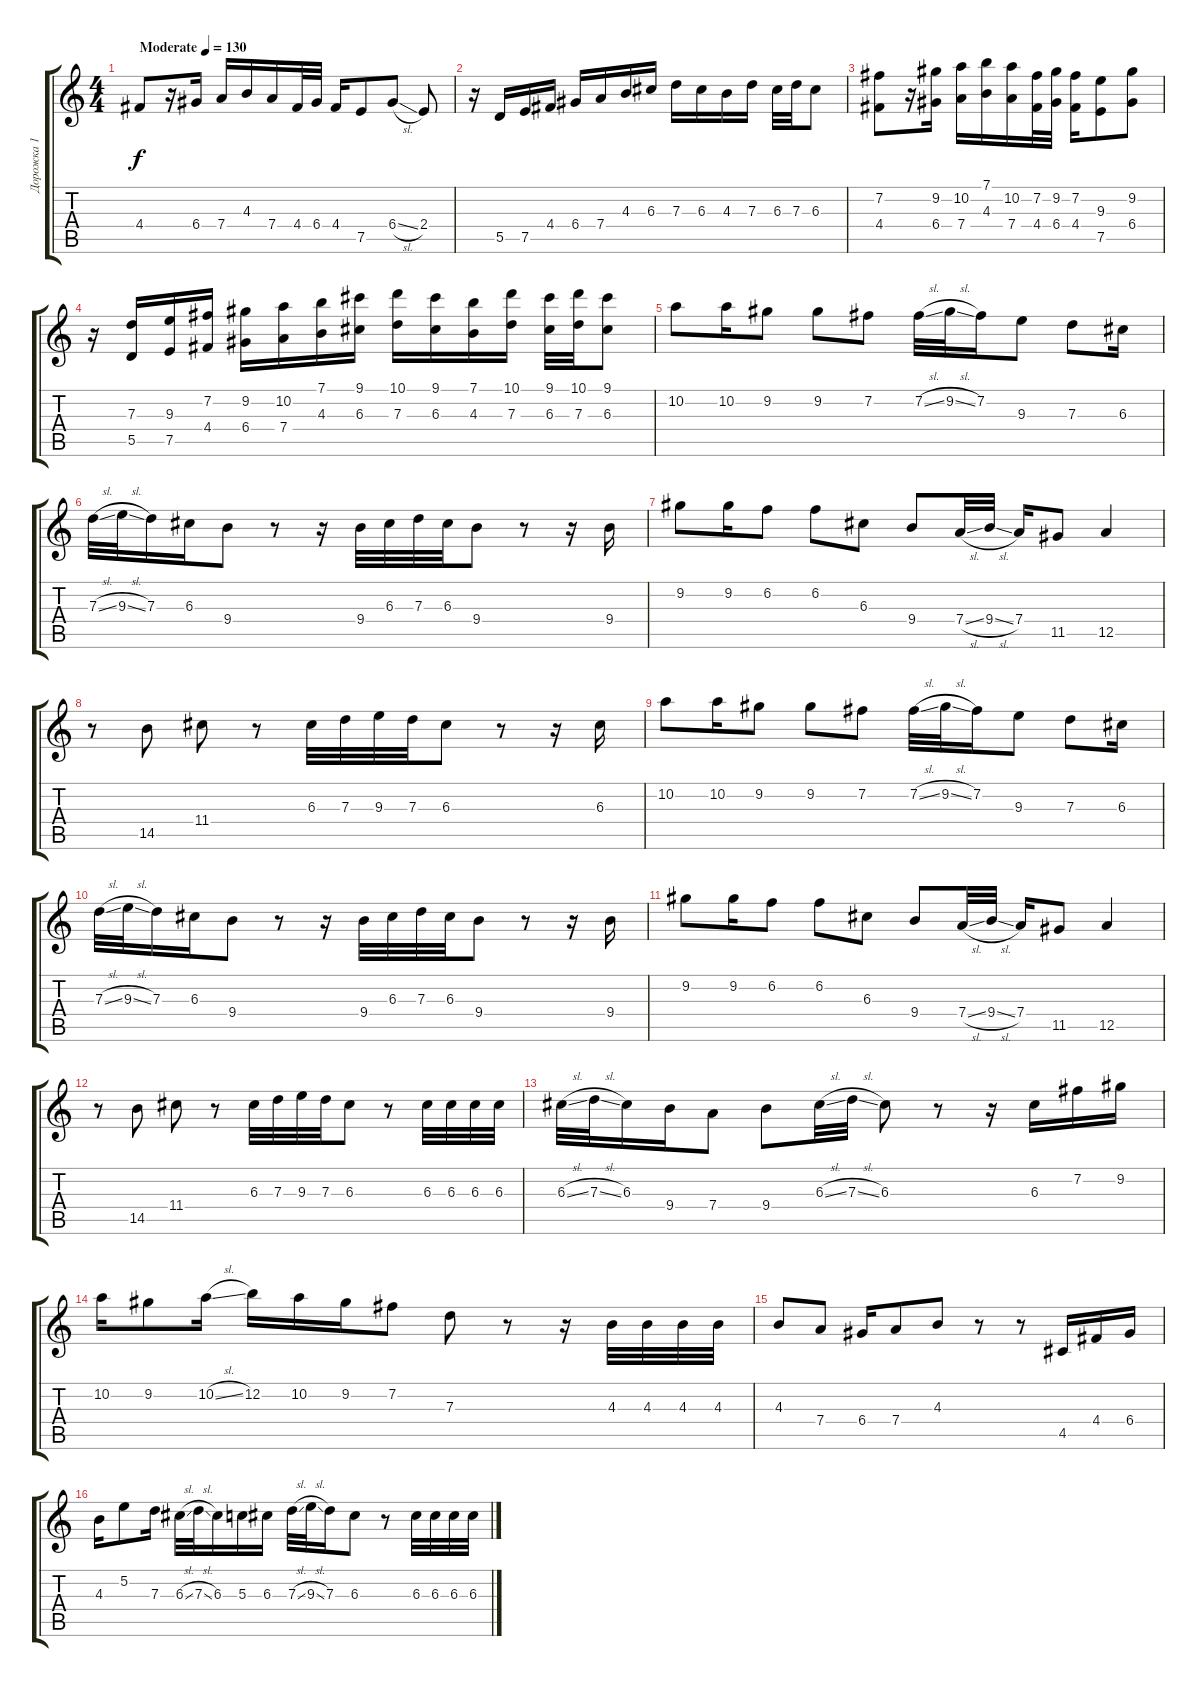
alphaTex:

\track ("Дорожка 1" "Дорожка 1") {instrument acousticguitarsteel}
\staff {score tabs}
\tuning (E4 B3 G3 D3 A2 E2) {hide}
\ts (4 4)
\tempo (130 "Moderate")
\clef g2
\ks c
4.4.8{dy f instrument acousticguitarsteel} r.16 6.4.16 7.4.16 4.3.16 7.4.16 4.4.32 6.4.32 4.4.16 7.5.8 6.4{sl}.8 2.4.8 |
r.16 5.5.16 7.5.16 4.4.16 6.4.16 7.4.16 4.3.16 6.3.16 7.3.16 6.3.16 4.3.16 7.3.16 6.3.32 7.3.32 6.3.8 |
(7.2 4.4).8 r.16 (9.2 6.4).16 (10.2 7.4).16 (7.1 4.3).16 (10.2 7.4).16 (7.2 4.4).32 (9.2 6.4).32 (7.2 4.4).16 (9.3 7.5).8 (9.2 6.4).8 |
r.16 (7.3 5.5).16 (9.3 7.5).16 (7.2 4.4).16 (9.2 6.4).16 (10.2 7.4).16 (7.1 4.3).16 (9.1 6.3).16 (10.1 7.3).16 (9.1 6.3).16 (7.1 4.3).16 (10.1 7.3).16 (9.1 6.3).32 (10.1 7.3).32 (9.1 6.3).8 |
10.2.8 10.2.16 9.2.8 9.2.8 7.2.8 7.2{sl}.32 9.2{sl}.32 7.2.16 9.3.8 7.3.8 6.3.16 |
7.3{sl}.32 9.3{sl}.32 7.3.16 6.3.16 9.4.8 r.8 r.16 9.4.32 6.3.32 7.3.32 6.3.32 9.4.8 r.8 r.16 9.4.16 |
9.2.8 9.2.16 6.2.8 6.2.8 6.3.8 9.4.8 7.4{sl}.32 9.4{sl}.32 7.4.16 11.5.8 12.5.4 |
r.8 14.5.8 11.4.8 r.8 6.3.32 7.3.32 9.3.32 7.3.32 6.3.8 r.8 r.16 6.3.16 |
10.2.8 10.2.16 9.2.8 9.2.8 7.2.8 7.2{sl}.32 9.2{sl}.32 7.2.16 9.3.8 7.3.8 6.3.16 |
7.3{sl}.32 9.3{sl}.32 7.3.16 6.3.16 9.4.8 r.8 r.16 9.4.32 6.3.32 7.3.32 6.3.32 9.4.8 r.8 r.16 9.4.16 |
9.2.8 9.2.16 6.2.8 6.2.8 6.3.8 9.4.8 7.4{sl}.32 9.4{sl}.32 7.4.16 11.5.8 12.5.4 |
r.8 14.5.8 11.4.8 r.8 6.3.32 7.3.32 9.3.32 7.3.32 6.3.8 r.8 6.3.32 6.3.32 6.3.32 6.3.32 |
6.3{sl}.32 7.3{sl}.32 6.3.16 9.4.16 7.4.8 9.4.8 6.3{sl}.32 7.3{sl}.32 6.3.8 r.8 r.16 6.3.16 7.2.16 9.2.16 |
10.2.16 9.2.8 10.2{sl}.16 12.2.16 10.2.16 9.2.16 7.2.8 7.3.8 r.8 r.16 4.3.32 4.3.32 4.3.32 4.3.32 |
4.3.8 7.4.8 6.4.16 7.4.8 4.3.8 r.8 r.8 4.5.16 4.4.16 6.4.16 |
4.3.16 5.2.8 7.3.16 6.3{sl}.32 7.3{sl}.32 6.3.16 5.3.16 6.3.16 7.3{sl}.32 9.3{sl}.32 7.3.16 6.3.8 r.8 6.3.32 6.3.32 6.3.32 6.3.32
